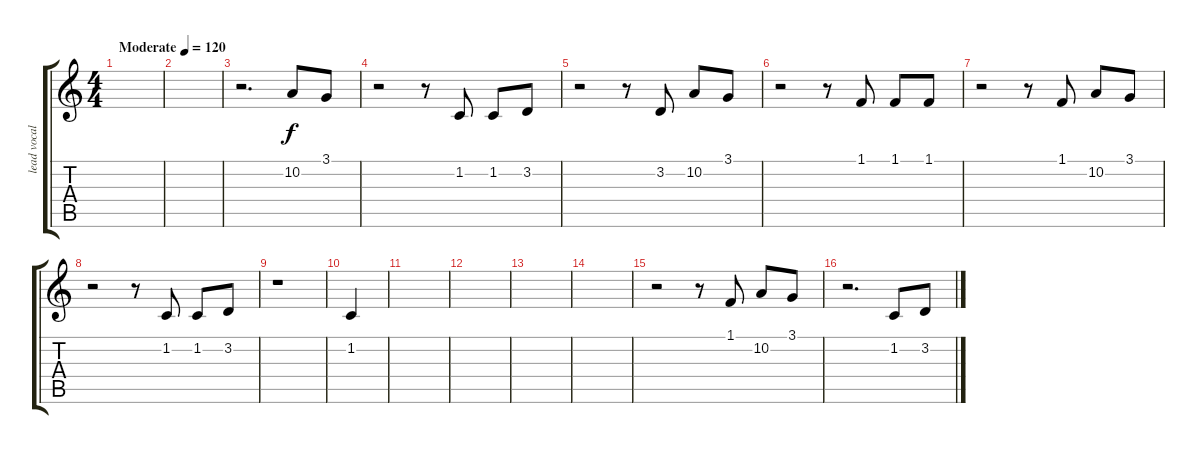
\track ("lead vocals" "lead vocal") {instrument lead1square}
\staff {score tabs}
\tuning (E4 B3 G3 D3 A2 E2) {hide}
\ts (4 4)
\tempo (120 "Moderate")
\clef g2
\ks c
|
|
r.2{d} 10.2.8 3.1.8 |
r.2 r.8 1.2.8 1.2.8 3.2.8 |
r.2 r.8 3.2.8 10.2.8 3.1.8 |
r.2 r.8 1.1.8 1.1.8 1.1.8 |
r.2 r.8 1.1.8 10.2.8 3.1.8 |
r.2 r.8 1.2.8 1.2.8 3.2.8 |
r.1 |
1.2.4 |
|
|
|
|
r.2 r.8 1.1.8 10.2.8 3.1.8 |
r.2{d} 1.2.8 3.2.8
